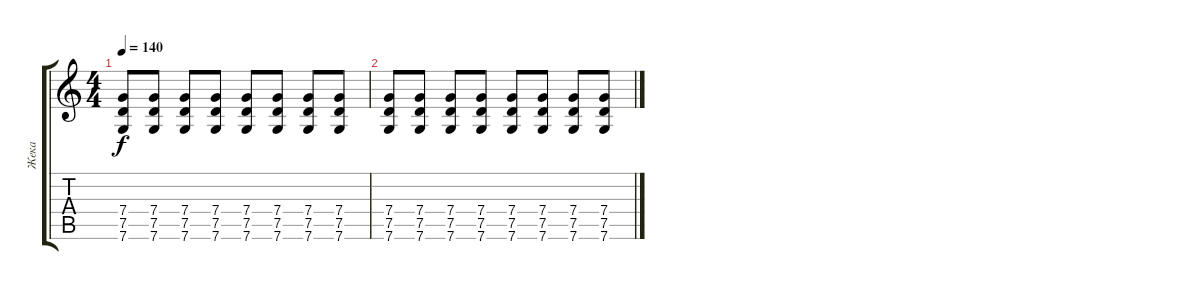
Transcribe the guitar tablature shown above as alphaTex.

\track ("Жека" "Жека") {instrument overdrivenguitar}
\staff {score tabs}
\tuning (D4 A3 F3 C3 G2 C2) {hide}
\ts (4 4)
\tempo 140
\clef g2
\ks c
(7.4 7.5 7.6).8{dy f} (7.4 7.5 7.6).8 (7.4 7.5 7.6).8 (7.4 7.5 7.6).8 (7.4 7.5 7.6).8 (7.4 7.5 7.6).8 (7.4 7.5 7.6).8 (7.4 7.5 7.6).8 |
(7.4 7.5 7.6).8 (7.4 7.5 7.6).8 (7.4 7.5 7.6).8 (7.4 7.5 7.6).8 (7.4 7.5 7.6).8 (7.4 7.5 7.6).8 (7.4 7.5 7.6).8 (7.4 7.5 7.6).8
